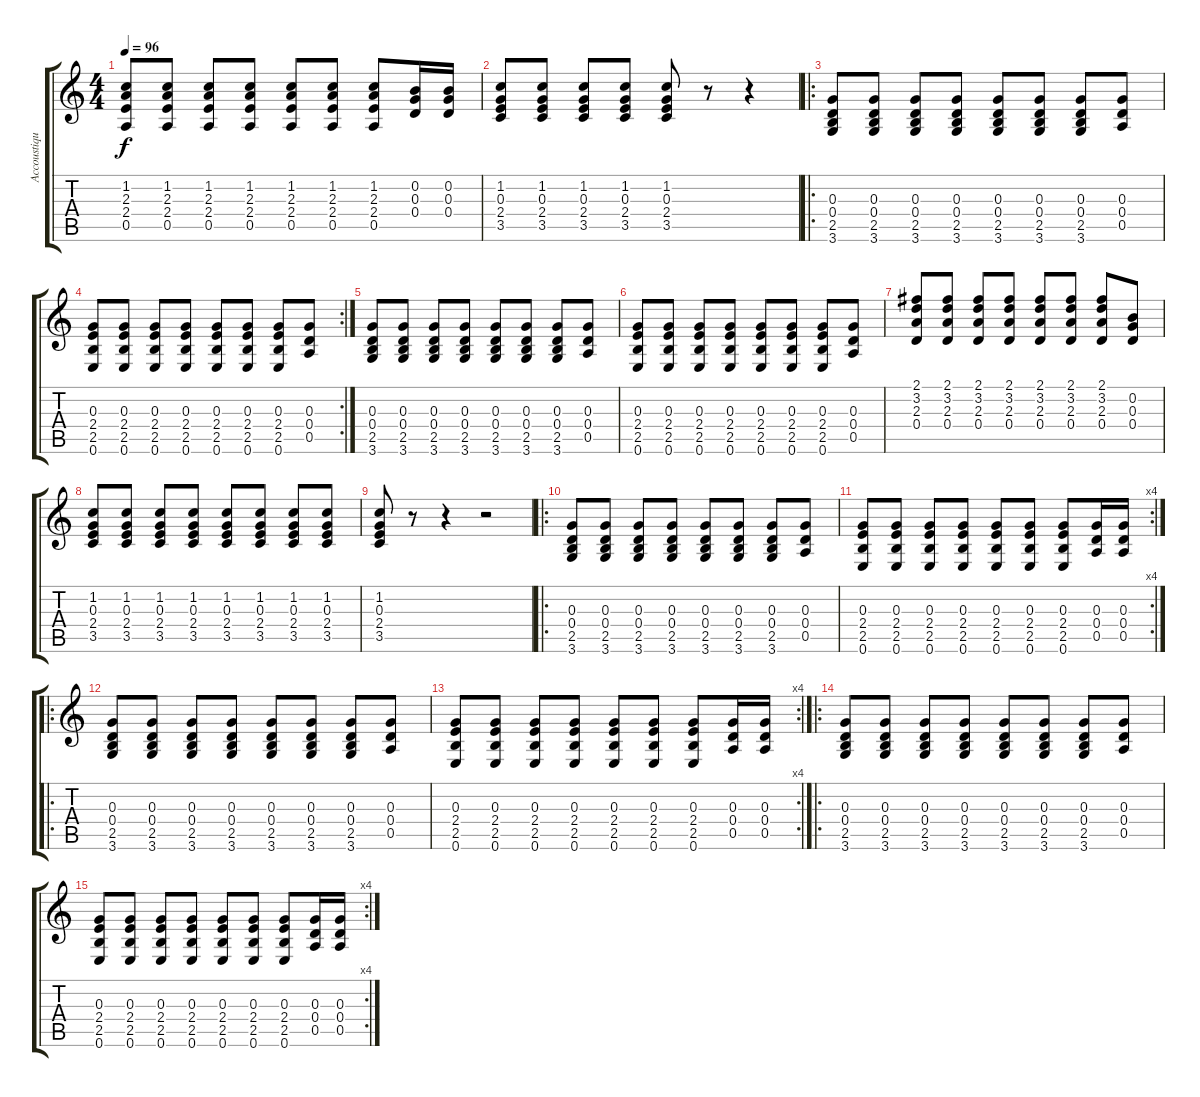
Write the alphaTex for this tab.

\track ("Accoustique 1" "Accoustiqu") {instrument acousticguitarnylon}
\staff {score tabs}
\tuning (E4 B3 G3 D3 A2 E2) {hide}
\ts (4 4)
\tempo 96
\clef g2
\ks c
(1.2 2.3 2.4 0.5).8{dy f} (1.2 2.3 2.4 0.5).8 (1.2 2.3 2.4 0.5).8 (1.2 2.3 2.4 0.5).8 (1.2 2.3 2.4 0.5).8 (1.2 2.3 2.4 0.5).8 (1.2 2.3 2.4 0.5).8 (0.2 0.3 0.4).16 (0.2 0.3 0.4).16 |
(1.2 0.3 2.4 3.5).8 (1.2 0.3 2.4 3.5).8 (1.2 0.3 2.4 3.5).8 (1.2 0.3 2.4 3.5).8 (1.2 0.3 2.4 3.5).8 r.8 r.4 |
\ro
(0.3 0.4 2.5 3.6).8 (0.3 0.4 2.5 3.6).8 (0.3 0.4 2.5 3.6).8 (0.3 0.4 2.5 3.6).8 (0.3 0.4 2.5 3.6).8 (0.3 0.4 2.5 3.6).8 (0.3 0.4 2.5 3.6).8 (0.3 0.4 0.5).8 |
\rc 2
(0.3 2.4 2.5 0.6).8 (0.3 2.4 2.5 0.6).8 (0.3 2.4 2.5 0.6).8 (0.3 2.4 2.5 0.6).8 (0.3 2.4 2.5 0.6).8 (0.3 2.4 2.5 0.6).8 (0.3 2.4 2.5 0.6).8 (0.3 0.4 0.5).8 |
(0.3 0.4 2.5 3.6).8 (0.3 0.4 2.5 3.6).8 (0.3 0.4 2.5 3.6).8 (0.3 0.4 2.5 3.6).8 (0.3 0.4 2.5 3.6).8 (0.3 0.4 2.5 3.6).8 (0.3 0.4 2.5 3.6).8 (0.3 0.4 0.5).8 |
(0.3 2.4 2.5 0.6).8 (0.3 2.4 2.5 0.6).8 (0.3 2.4 2.5 0.6).8 (0.3 2.4 2.5 0.6).8 (0.3 2.4 2.5 0.6).8 (0.3 2.4 2.5 0.6).8 (0.3 2.4 2.5 0.6).8 (0.3 0.4 0.5).8 |
(2.1 3.2 2.3 0.4).8 (2.1 3.2 2.3 0.4).8 (2.1 3.2 2.3 0.4).8 (2.1 3.2 2.3 0.4).8 (2.1 3.2 2.3 0.4).8 (2.1 3.2 2.3 0.4).8 (2.1 3.2 2.3 0.4).8 (0.2 0.3 0.4).8 |
(1.2 0.3 2.4 3.5).8 (1.2 0.3 2.4 3.5).8 (1.2 0.3 2.4 3.5).8 (1.2 0.3 2.4 3.5).8 (1.2 0.3 2.4 3.5).8 (1.2 0.3 2.4 3.5).8 (1.2 0.3 2.4 3.5).8 (1.2 0.3 2.4 3.5).8 |
(1.2 0.3 2.4 3.5).8 r.8 r.4 r.2 |
\ro
(0.3 0.4 2.5 3.6).8 (0.3 0.4 2.5 3.6).8 (0.3 0.4 2.5 3.6).8 (0.3 0.4 2.5 3.6).8 (0.3 0.4 2.5 3.6).8 (0.3 0.4 2.5 3.6).8 (0.3 0.4 2.5 3.6).8 (0.3 0.4 0.5).8 |
\rc 4
(0.3 2.4 2.5 0.6).8 (0.3 2.4 2.5 0.6).8 (0.3 2.4 2.5 0.6).8 (0.3 2.4 2.5 0.6).8 (0.3 2.4 2.5 0.6).8 (0.3 2.4 2.5 0.6).8 (0.3 2.4 2.5 0.6).8 (0.3 0.4 0.5).16 (0.3 0.4 0.5).16 |
\ro
(0.3 0.4 2.5 3.6).8 (0.3 0.4 2.5 3.6).8 (0.3 0.4 2.5 3.6).8 (0.3 0.4 2.5 3.6).8 (0.3 0.4 2.5 3.6).8 (0.3 0.4 2.5 3.6).8 (0.3 0.4 2.5 3.6).8 (0.3 0.4 0.5).8 |
\rc 4
(0.3 2.4 2.5 0.6).8 (0.3 2.4 2.5 0.6).8 (0.3 2.4 2.5 0.6).8 (0.3 2.4 2.5 0.6).8 (0.3 2.4 2.5 0.6).8 (0.3 2.4 2.5 0.6).8 (0.3 2.4 2.5 0.6).8 (0.3 0.4 0.5).16 (0.3 0.4 0.5).16 |
\ro
(0.3 0.4 2.5 3.6).8 (0.3 0.4 2.5 3.6).8 (0.3 0.4 2.5 3.6).8 (0.3 0.4 2.5 3.6).8 (0.3 0.4 2.5 3.6).8 (0.3 0.4 2.5 3.6).8 (0.3 0.4 2.5 3.6).8 (0.3 0.4 0.5).8 |
\rc 4
(0.3 2.4 2.5 0.6).8 (0.3 2.4 2.5 0.6).8 (0.3 2.4 2.5 0.6).8 (0.3 2.4 2.5 0.6).8 (0.3 2.4 2.5 0.6).8 (0.3 2.4 2.5 0.6).8 (0.3 2.4 2.5 0.6).8 (0.3 0.4 0.5).16 (0.3 0.4 0.5).16
